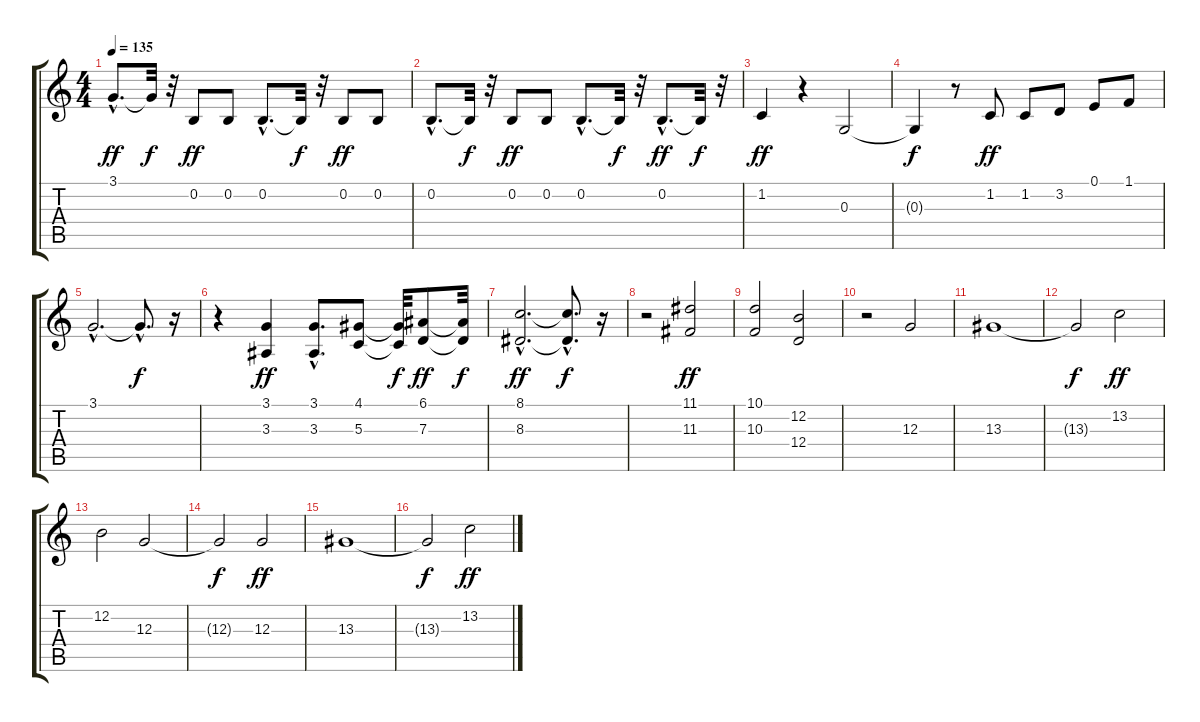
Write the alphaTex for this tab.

\track "" {instrument acousticgrandpiano}
\staff {score tabs}
\tuning (E4 B3 G3 D3 A2 E2) {hide}
\ts (4 4)
\tempo 135
\clef g2
\ks c
3.1{hac}.8{d dy ff} 3.1{t}.32{dy f} r.32 0.2.8{dy ff} 0.2.8 0.2{hac}.8{d} 0.2{t}.32{dy f} r.32 0.2.8{dy ff} 0.2.8 |
0.2{hac}.8{d} 0.2{t}.32{dy f} r.32 0.2.8{dy ff} 0.2.8 0.2{hac}.8{d} 0.2{t}.32{dy f} r.32 0.2{hac}.8{d dy ff} 0.2{t}.32{dy f} r.32 |
1.2.4{dy ff} r.4 0.3.2 |
0.3{t}.4{dy f} r.8 1.2.8{dy ff} 1.2.8 3.2.8 0.1.8 1.1.8 |
3.1{hac}.2{d} 3.1{hac t}.8{d dy f} r.16 |
r.4 (3.1 3.3).4{dy ff} (3.1{hac} 3.3{hac}).8{d} (4.1 5.3).8 (4.1{t} 5.3{t}).32{dy f} (6.1 7.3).8{dy ff} (6.1{t} 7.3{t}).32{dy f} |
(8.1{hac} 8.3{hac}).2{d dy ff} (8.1{hac t} 8.3{hac t}).8{d dy f} r.16 |
r.2 (11.1 11.3).2{dy ff} |
(10.1 10.3).2 (12.2 12.4).2 |
r.2 12.3.2 |
13.3.1 |
13.3{t}.2{dy f} 13.2.2{dy ff} |
12.2.2 12.3.2 |
12.3{t}.2{dy f} 12.3.2{dy ff} |
13.3.1 |
13.3{t}.2{dy f} 13.2.2{dy ff}
